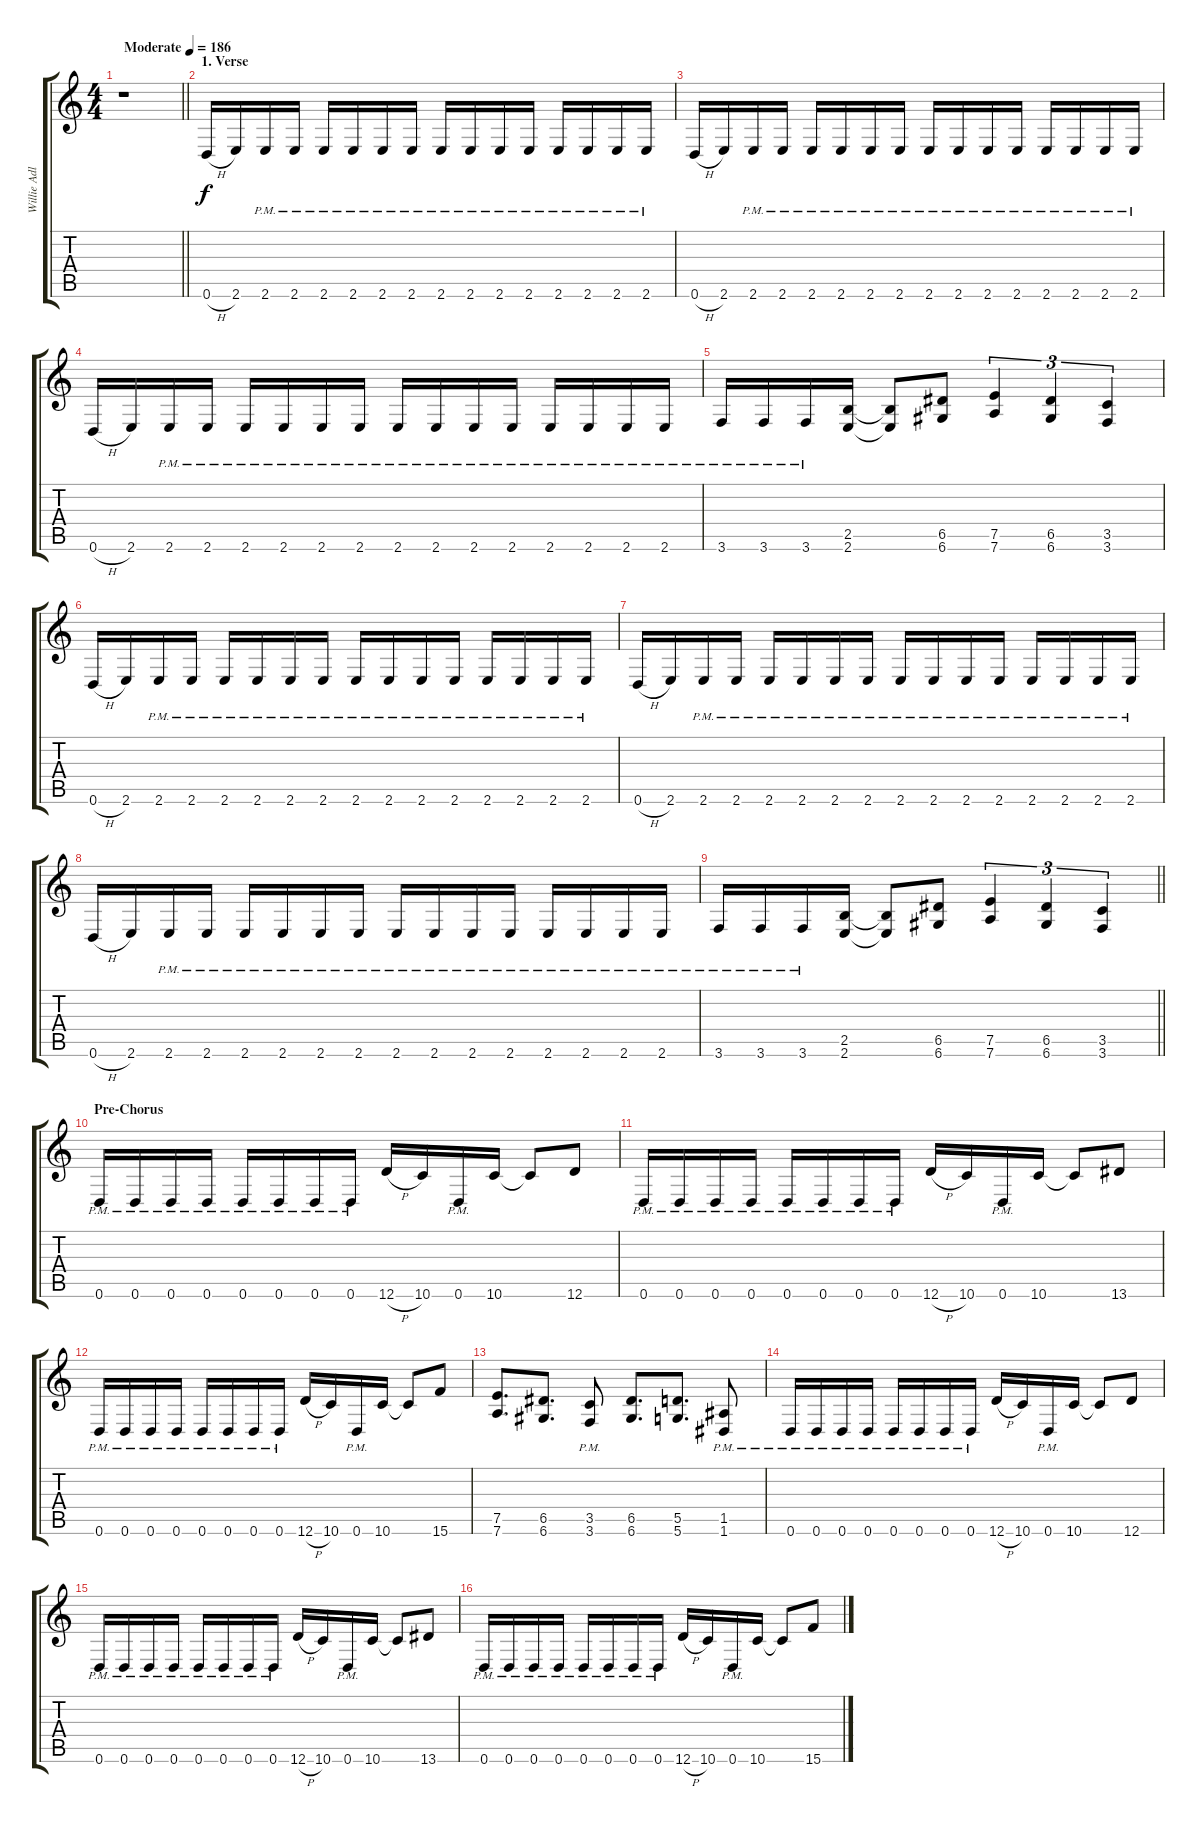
\track ("Willie Adler (Lead)" "Willie Adl") {instrument distortionguitar}
\staff {score tabs}
\tuning (E4 B3 G3 D3 A2 D2) {hide}
\ts (4 4)
\tempo (186 "Moderate")
\clef g2
\barLineRight lightlight
\ks c
r.1{dy f instrument distortionguitar} |
\section ("" "1. Verse")
0.6{h}.16 2.6.16 2.6{pm}.16 2.6{pm}.16 2.6{pm}.16 2.6{pm}.16 2.6{pm}.16 2.6{pm}.16 2.6{pm}.16 2.6{pm}.16 2.6{pm}.16 2.6{pm}.16 2.6{pm}.16 2.6{pm}.16 2.6{pm}.16 2.6{pm}.16 |
0.6{h}.16 2.6.16 2.6{pm}.16 2.6{pm}.16 2.6{pm}.16 2.6{pm}.16 2.6{pm}.16 2.6{pm}.16 2.6{pm}.16 2.6{pm}.16 2.6{pm}.16 2.6{pm}.16 2.6{pm}.16 2.6{pm}.16 2.6{pm}.16 2.6{pm}.16 |
0.6{h}.16 2.6.16 2.6{pm}.16 2.6{pm}.16 2.6{pm}.16 2.6{pm}.16 2.6{pm}.16 2.6{pm}.16 2.6{pm}.16 2.6{pm}.16 2.6{pm}.16 2.6{pm}.16 2.6{pm}.16 2.6{pm}.16 2.6{pm}.16 2.6{pm}.16 |
3.6{pm}.16 3.6{pm}.16 3.6{pm}.16 (2.5 2.6).16 (2.5{t} 2.6{t}).8 (6.5 6.6).8 (7.5 7.6).4{tu (3 2)} (6.5 6.6).4{tu (3 2)} (3.5 3.6).4{tu (3 2)} |
0.6{h}.16 2.6.16 2.6{pm}.16 2.6{pm}.16 2.6{pm}.16 2.6{pm}.16 2.6{pm}.16 2.6{pm}.16 2.6{pm}.16 2.6{pm}.16 2.6{pm}.16 2.6{pm}.16 2.6{pm}.16 2.6{pm}.16 2.6{pm}.16 2.6{pm}.16 |
0.6{h}.16 2.6.16 2.6{pm}.16 2.6{pm}.16 2.6{pm}.16 2.6{pm}.16 2.6{pm}.16 2.6{pm}.16 2.6{pm}.16 2.6{pm}.16 2.6{pm}.16 2.6{pm}.16 2.6{pm}.16 2.6{pm}.16 2.6{pm}.16 2.6{pm}.16 |
0.6{h}.16 2.6.16 2.6{pm}.16 2.6{pm}.16 2.6{pm}.16 2.6{pm}.16 2.6{pm}.16 2.6{pm}.16 2.6{pm}.16 2.6{pm}.16 2.6{pm}.16 2.6{pm}.16 2.6{pm}.16 2.6{pm}.16 2.6{pm}.16 2.6{pm}.16 |
\barLineRight lightlight
3.6{pm}.16 3.6{pm}.16 3.6{pm}.16 (2.5 2.6).16 (2.5{t} 2.6{t}).8 (6.5 6.6).8 (7.5 7.6).4{tu (3 2)} (6.5 6.6).4{tu (3 2)} (3.5 3.6).4{tu (3 2)} |
\section ("" "Pre-Chorus")
0.6{pm}.16 0.6{pm}.16 0.6{pm}.16 0.6{pm}.16 0.6{pm}.16 0.6{pm}.16 0.6{pm}.16 0.6{pm}.16 12.6{h}.16 10.6.16 0.6{pm}.16 10.6.16 10.6{t}.8 12.6.8 |
0.6{pm}.16 0.6{pm}.16 0.6{pm}.16 0.6{pm}.16 0.6{pm}.16 0.6{pm}.16 0.6{pm}.16 0.6{pm}.16 12.6{h}.16 10.6.16 0.6{pm}.16 10.6.16 10.6{t}.8 13.6.8 |
0.6{pm}.16 0.6{pm}.16 0.6{pm}.16 0.6{pm}.16 0.6{pm}.16 0.6{pm}.16 0.6{pm}.16 0.6{pm}.16 12.6{h}.16 10.6.16 0.6{pm}.16 10.6.16 10.6{t}.8 15.6.8 |
(7.5 7.6).8{d} (6.5 6.6).8{d} (3.5{pm} 3.6{pm}).8 (6.5 6.6).8{d} (5.5 5.6).8{d} (1.5{pm} 1.6{pm}).8 |
0.6{pm}.16 0.6{pm}.16 0.6{pm}.16 0.6{pm}.16 0.6{pm}.16 0.6{pm}.16 0.6{pm}.16 0.6{pm}.16 12.6{h}.16 10.6.16 0.6{pm}.16 10.6.16 10.6{t}.8 12.6.8 |
0.6{pm}.16 0.6{pm}.16 0.6{pm}.16 0.6{pm}.16 0.6{pm}.16 0.6{pm}.16 0.6{pm}.16 0.6{pm}.16 12.6{h}.16 10.6.16 0.6{pm}.16 10.6.16 10.6{t}.8 13.6.8 |
0.6{pm}.16 0.6{pm}.16 0.6{pm}.16 0.6{pm}.16 0.6{pm}.16 0.6{pm}.16 0.6{pm}.16 0.6{pm}.16 12.6{h}.16 10.6.16 0.6{pm}.16 10.6.16 10.6{t}.8 15.6.8
